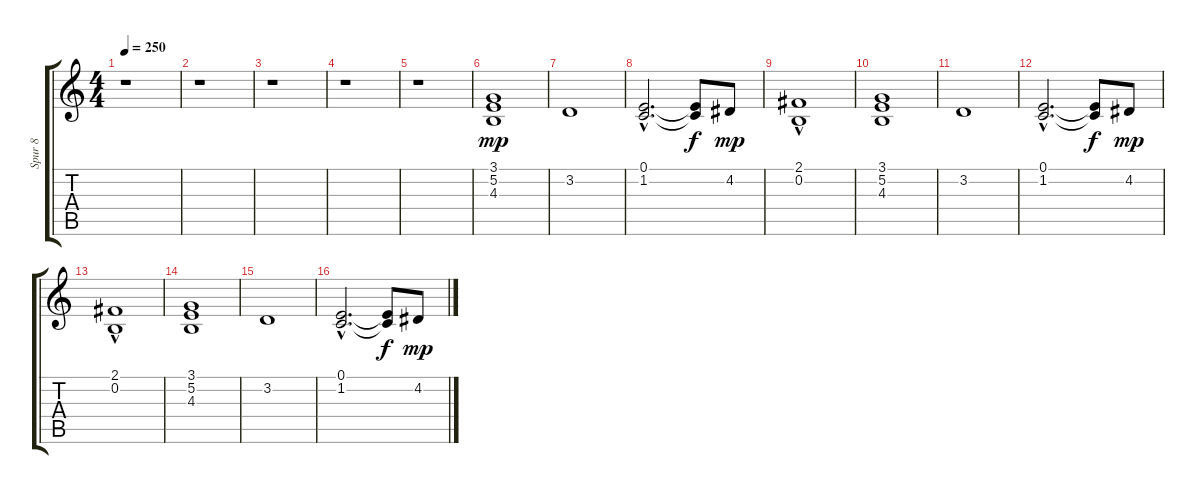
\track ("Spur 8" "Spur 8") {instrument synthstrings1}
\staff {score tabs}
\tuning (E4 B3 G3 D3 A2 E2) {hide}
\ts (4 4)
\tempo 250
\clef g2
\ks c
r.1{dy f} |
r.1 |
r.1 |
r.1 |
r.1 |
(3.1 5.2 4.3).1{dy mp} |
3.2.1 |
(0.1{hac} 1.2{hac}).2{d} (0.1{t} 1.2{t}).8{dy f} 4.2.8{dy mp} |
(2.1 0.2{hac}).1 |
(3.1 5.2 4.3).1 |
3.2.1 |
(0.1{hac} 1.2{hac}).2{d} (0.1{t} 1.2{t}).8{dy f} 4.2.8{dy mp} |
(2.1 0.2{hac}).1 |
(3.1 5.2 4.3).1 |
3.2.1 |
(0.1{hac} 1.2{hac}).2{d} (0.1{t} 1.2{t}).8{dy f} 4.2.8{dy mp}
